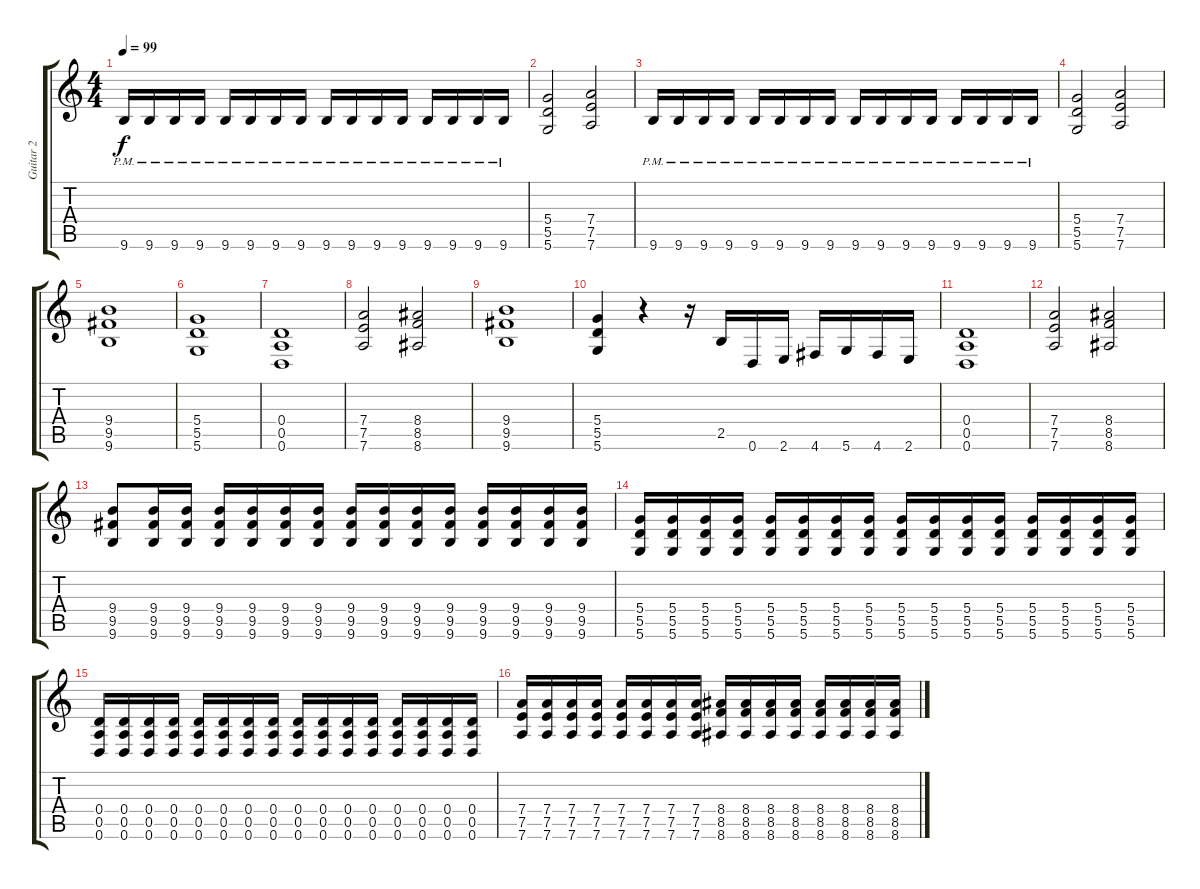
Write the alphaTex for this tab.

\track ("Guitar 2" "Guitar 2") {instrument overdrivenguitar}
\staff {score tabs}
\tuning (E4 B3 G3 D3 A2 D2) {hide}
\ts (4 4)
\tempo 99
\clef g2
\ks c
9.6{pm}.16{dy f} 9.6{pm}.16 9.6{pm}.16 9.6{pm}.16 9.6{pm}.16 9.6{pm}.16 9.6{pm}.16 9.6{pm}.16 9.6{pm}.16 9.6{pm}.16 9.6{pm}.16 9.6{pm}.16 9.6{pm}.16 9.6{pm}.16 9.6{pm}.16 9.6{pm}.16 |
(5.4 5.5 5.6).2 (7.4 7.5 7.6).2 |
9.6{pm}.16 9.6{pm}.16 9.6{pm}.16 9.6{pm}.16 9.6{pm}.16 9.6{pm}.16 9.6{pm}.16 9.6{pm}.16 9.6{pm}.16 9.6{pm}.16 9.6{pm}.16 9.6{pm}.16 9.6{pm}.16 9.6{pm}.16 9.6{pm}.16 9.6{pm}.16 |
(5.4 5.5 5.6).2 (7.4 7.5 7.6).2 |
(9.4 9.5 9.6).1 |
(5.4 5.5 5.6).1 |
(0.4 0.5 0.6).1 |
(7.4 7.5 7.6).2 (8.4 8.5 8.6).2 |
(9.4 9.5 9.6).1 |
(5.4 5.5 5.6).4 r.4 r.16 2.5.16 0.6.16 2.6.16 4.6.16 5.6.16 4.6.16 2.6.16 |
(0.4 0.5 0.6).1 |
(7.4 7.5 7.6).2 (8.4 8.5 8.6).2 |
(9.4 9.5 9.6).8 (9.4 9.5 9.6).16 (9.4 9.5 9.6).16 (9.4 9.5 9.6).16 (9.4 9.5 9.6).16 (9.4 9.5 9.6).16 (9.4 9.5 9.6).16 (9.4 9.5 9.6).16 (9.4 9.5 9.6).16 (9.4 9.5 9.6).16 (9.4 9.5 9.6).16 (9.4 9.5 9.6).16 (9.4 9.5 9.6).16 (9.4 9.5 9.6).16 (9.4 9.5 9.6).16 |
(5.4 5.5 5.6).16 (5.4 5.5 5.6).16 (5.4 5.5 5.6).16 (5.4 5.5 5.6).16 (5.4 5.5 5.6).16 (5.4 5.5 5.6).16 (5.4 5.5 5.6).16 (5.4 5.5 5.6).16 (5.4 5.5 5.6).16 (5.4 5.5 5.6).16 (5.4 5.5 5.6).16 (5.4 5.5 5.6).16 (5.4 5.5 5.6).16 (5.4 5.5 5.6).16 (5.4 5.5 5.6).16 (5.4 5.5 5.6).16 |
(0.4 0.5 0.6).16 (0.4 0.5 0.6).16 (0.4 0.5 0.6).16 (0.4 0.5 0.6).16 (0.4 0.5 0.6).16 (0.4 0.5 0.6).16 (0.4 0.5 0.6).16 (0.4 0.5 0.6).16 (0.4 0.5 0.6).16 (0.4 0.5 0.6).16 (0.4 0.5 0.6).16 (0.4 0.5 0.6).16 (0.4 0.5 0.6).16 (0.4 0.5 0.6).16 (0.4 0.5 0.6).16 (0.4 0.5 0.6).16 |
(7.4 7.5 7.6).16 (7.4 7.5 7.6).16 (7.4 7.5 7.6).16 (7.4 7.5 7.6).16 (7.4 7.5 7.6).16 (7.4 7.5 7.6).16 (7.4 7.5 7.6).16 (7.4 7.5 7.6).16 (8.4 8.5 8.6).16 (8.4 8.5 8.6).16 (8.4 8.5 8.6).16 (8.4 8.5 8.6).16 (8.4 8.5 8.6).16 (8.4 8.5 8.6).16 (8.4 8.5 8.6).16 (8.4 8.5 8.6).16
